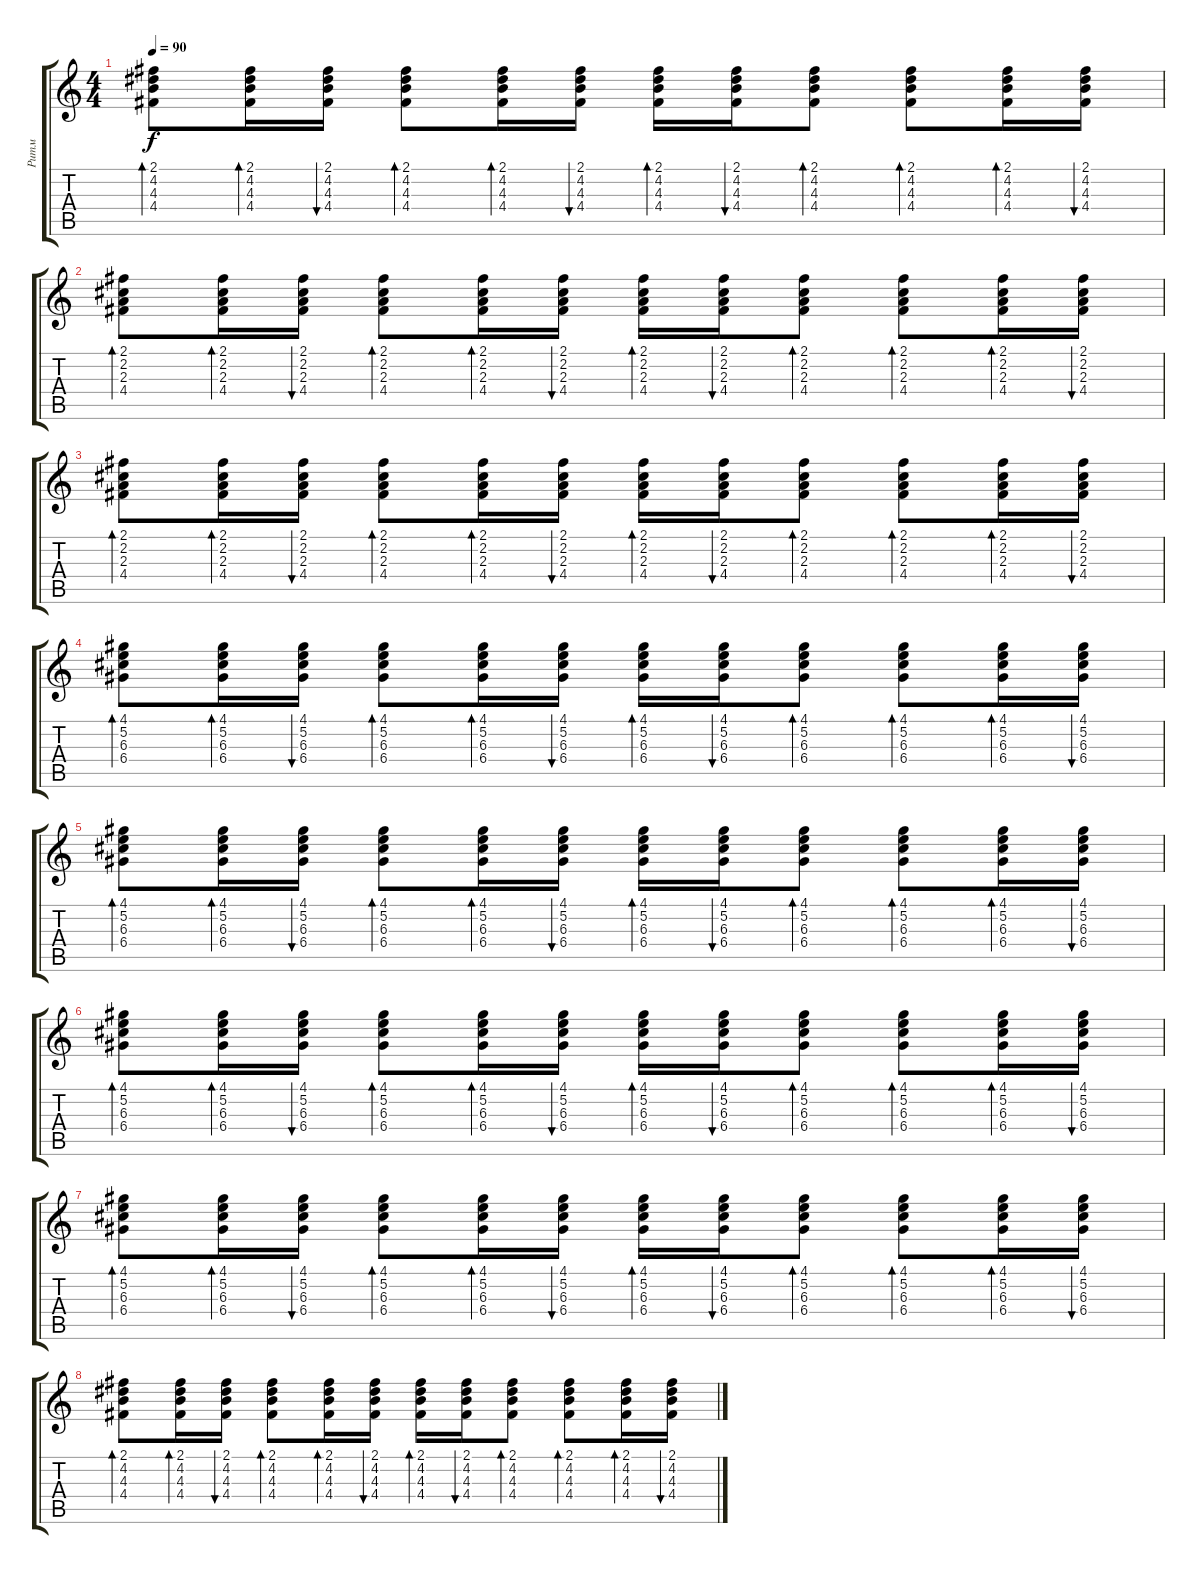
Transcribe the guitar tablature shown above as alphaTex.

\track ("Ритм" "Ритм") {instrument electricguitarclean}
\staff {score tabs}
\tuning (E4 B3 G3 D3 A2 E2) {hide}
\ts (4 4)
\tempo 90
\clef g2
\ks c
(2.1 4.2 4.3 4.4).8{bd 60 dy f} (2.1 4.2 4.3 4.4).16{bd 60} (2.1 4.2 4.3 4.4).16{bu 60} (2.1 4.2 4.3 4.4).8{bd 60} (2.1 4.2 4.3 4.4).16{bd 60} (2.1 4.2 4.3 4.4).16{bu 60} (2.1 4.2 4.3 4.4).16{bd 60} (2.1 4.2 4.3 4.4).16{bu 60} (2.1 4.2 4.3 4.4).8{bd 60} (2.1 4.2 4.3 4.4).8{bd 60} (2.1 4.2 4.3 4.4).16{bd 60} (2.1 4.2 4.3 4.4).16{bu 60} |
(2.1 2.2 2.3 4.4).8{bd 60} (2.1 2.2 2.3 4.4).16{bd 60} (2.1 2.2 2.3 4.4).16{bu 60} (2.1 2.2 2.3 4.4).8{bd 60} (2.1 2.2 2.3 4.4).16{bd 60} (2.1 2.2 2.3 4.4).16{bu 60} (2.1 2.2 2.3 4.4).16{bd 60} (2.1 2.2 2.3 4.4).16{bu 60} (2.1 2.2 2.3 4.4).8{bd 60} (2.1 2.2 2.3 4.4).8{bd 60} (2.1 2.2 2.3 4.4).16{bd 60} (2.1 2.2 2.3 4.4).16{bu 60} |
(2.1 2.2 2.3 4.4).8{bd 60} (2.1 2.2 2.3 4.4).16{bd 60} (2.1 2.2 2.3 4.4).16{bu 60} (2.1 2.2 2.3 4.4).8{bd 60} (2.1 2.2 2.3 4.4).16{bd 60} (2.1 2.2 2.3 4.4).16{bu 60} (2.1 2.2 2.3 4.4).16{bd 60} (2.1 2.2 2.3 4.4).16{bu 60} (2.1 2.2 2.3 4.4).8{bd 60} (2.1 2.2 2.3 4.4).8{bd 60} (2.1 2.2 2.3 4.4).16{bd 60} (2.1 2.2 2.3 4.4).16{bu 60} |
(4.1 5.2 6.3 6.4).8{bd 60} (4.1 5.2 6.3 6.4).16{bd 60} (4.1 5.2 6.3 6.4).16{bu 60} (4.1 5.2 6.3 6.4).8{bd 60} (4.1 5.2 6.3 6.4).16{bd 60} (4.1 5.2 6.3 6.4).16{bu 60} (4.1 5.2 6.3 6.4).16{bd 60} (4.1 5.2 6.3 6.4).16{bu 60} (4.1 5.2 6.3 6.4).8{bd 60} (4.1 5.2 6.3 6.4).8{bd 60} (4.1 5.2 6.3 6.4).16{bd 60} (4.1 5.2 6.3 6.4).16{bu 60} |
(4.1 5.2 6.3 6.4).8{bd 60} (4.1 5.2 6.3 6.4).16{bd 60} (4.1 5.2 6.3 6.4).16{bu 60} (4.1 5.2 6.3 6.4).8{bd 60} (4.1 5.2 6.3 6.4).16{bd 60} (4.1 5.2 6.3 6.4).16{bu 60} (4.1 5.2 6.3 6.4).16{bd 60} (4.1 5.2 6.3 6.4).16{bu 60} (4.1 5.2 6.3 6.4).8{bd 60} (4.1 5.2 6.3 6.4).8{bd 60} (4.1 5.2 6.3 6.4).16{bd 60} (4.1 5.2 6.3 6.4).16{bu 60} |
(4.1 5.2 6.3 6.4).8{bd 60} (4.1 5.2 6.3 6.4).16{bd 60} (4.1 5.2 6.3 6.4).16{bu 60} (4.1 5.2 6.3 6.4).8{bd 60} (4.1 5.2 6.3 6.4).16{bd 60} (4.1 5.2 6.3 6.4).16{bu 60} (4.1 5.2 6.3 6.4).16{bd 60} (4.1 5.2 6.3 6.4).16{bu 60} (4.1 5.2 6.3 6.4).8{bd 60} (4.1 5.2 6.3 6.4).8{bd 60} (4.1 5.2 6.3 6.4).16{bd 60} (4.1 5.2 6.3 6.4).16{bu 60} |
(4.1 5.2 6.3 6.4).8{bd 60} (4.1 5.2 6.3 6.4).16{bd 60} (4.1 5.2 6.3 6.4).16{bu 60} (4.1 5.2 6.3 6.4).8{bd 60} (4.1 5.2 6.3 6.4).16{bd 60} (4.1 5.2 6.3 6.4).16{bu 60} (4.1 5.2 6.3 6.4).16{bd 60} (4.1 5.2 6.3 6.4).16{bu 60} (4.1 5.2 6.3 6.4).8{bd 60} (4.1 5.2 6.3 6.4).8{bd 60} (4.1 5.2 6.3 6.4).16{bd 60} (4.1 5.2 6.3 6.4).16{bu 60} |
(2.1 4.2 4.3 4.4).8{bd 60} (2.1 4.2 4.3 4.4).16{bd 60} (2.1 4.2 4.3 4.4).16{bu 60} (2.1 4.2 4.3 4.4).8{bd 60} (2.1 4.2 4.3 4.4).16{bd 60} (2.1 4.2 4.3 4.4).16{bu 60} (2.1 4.2 4.3 4.4).16{bd 60} (2.1 4.2 4.3 4.4).16{bu 60} (2.1 4.2 4.3 4.4).8{bd 60} (2.1 4.2 4.3 4.4).8{bd 60} (2.1 4.2 4.3 4.4).16{bd 60} (2.1 4.2 4.3 4.4).16{bu 60}
